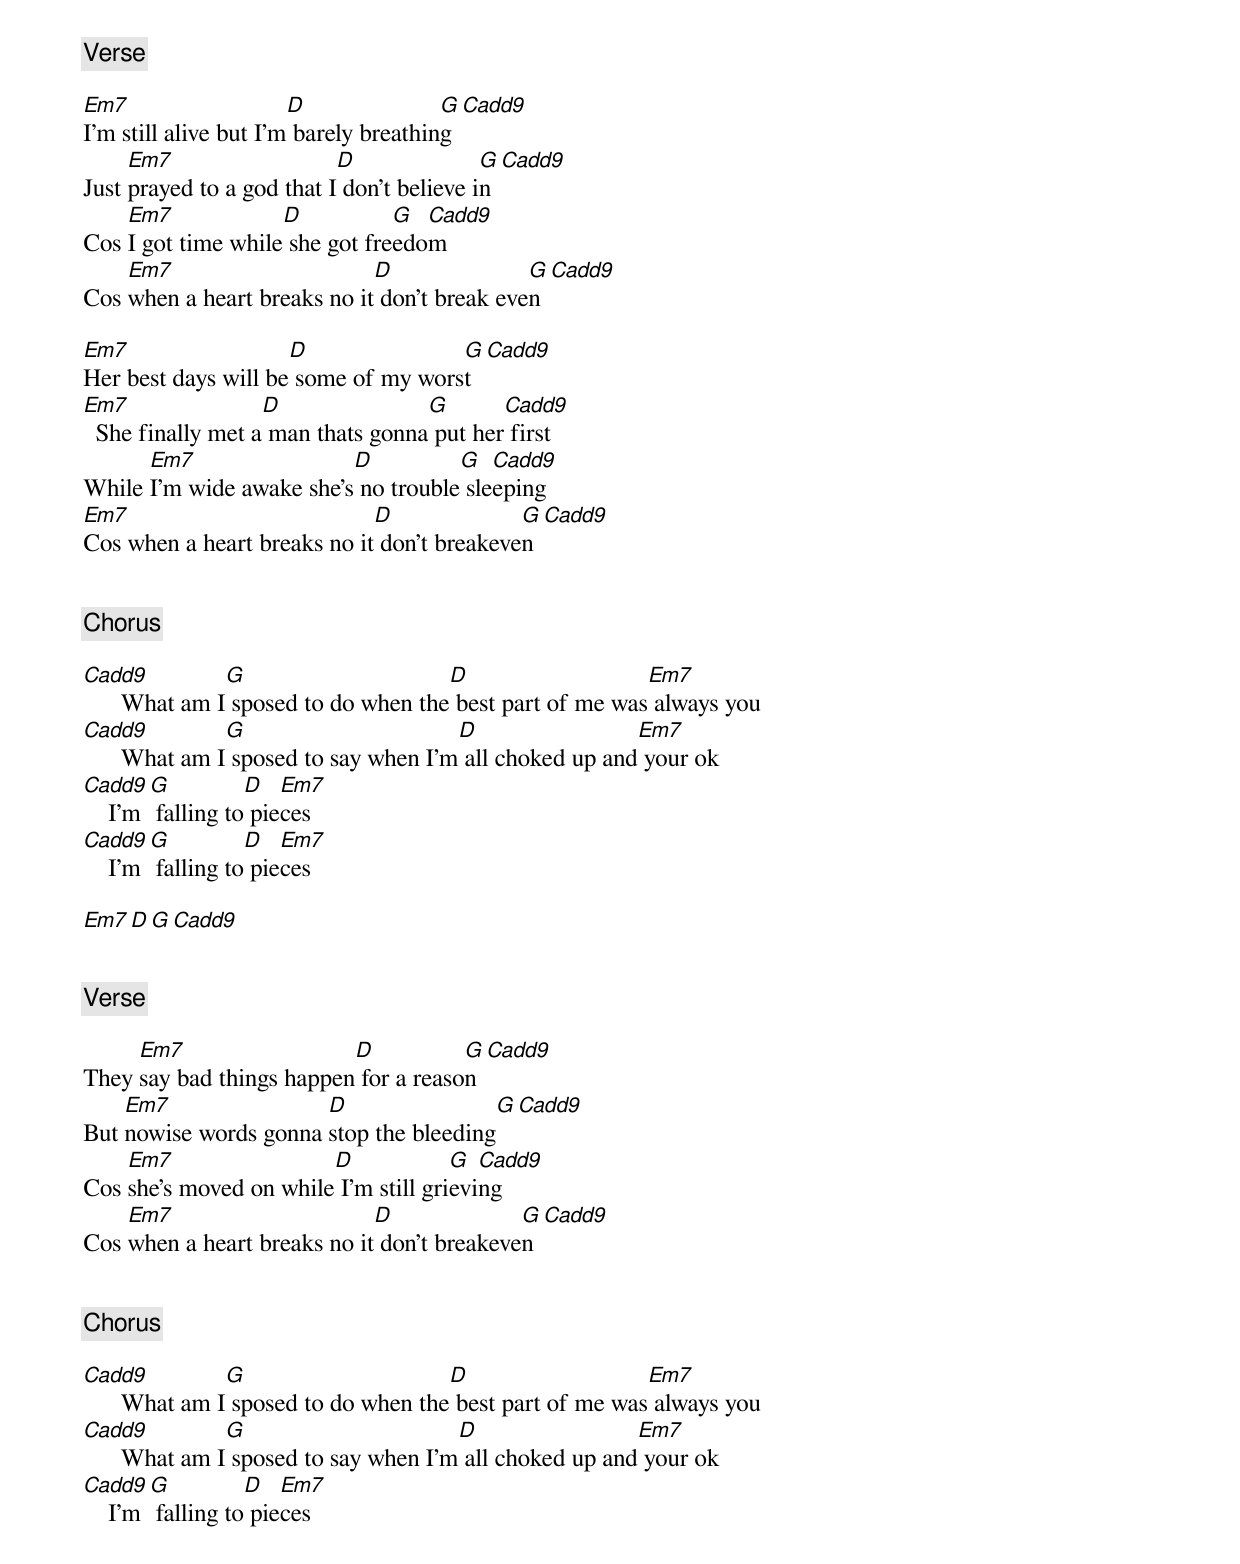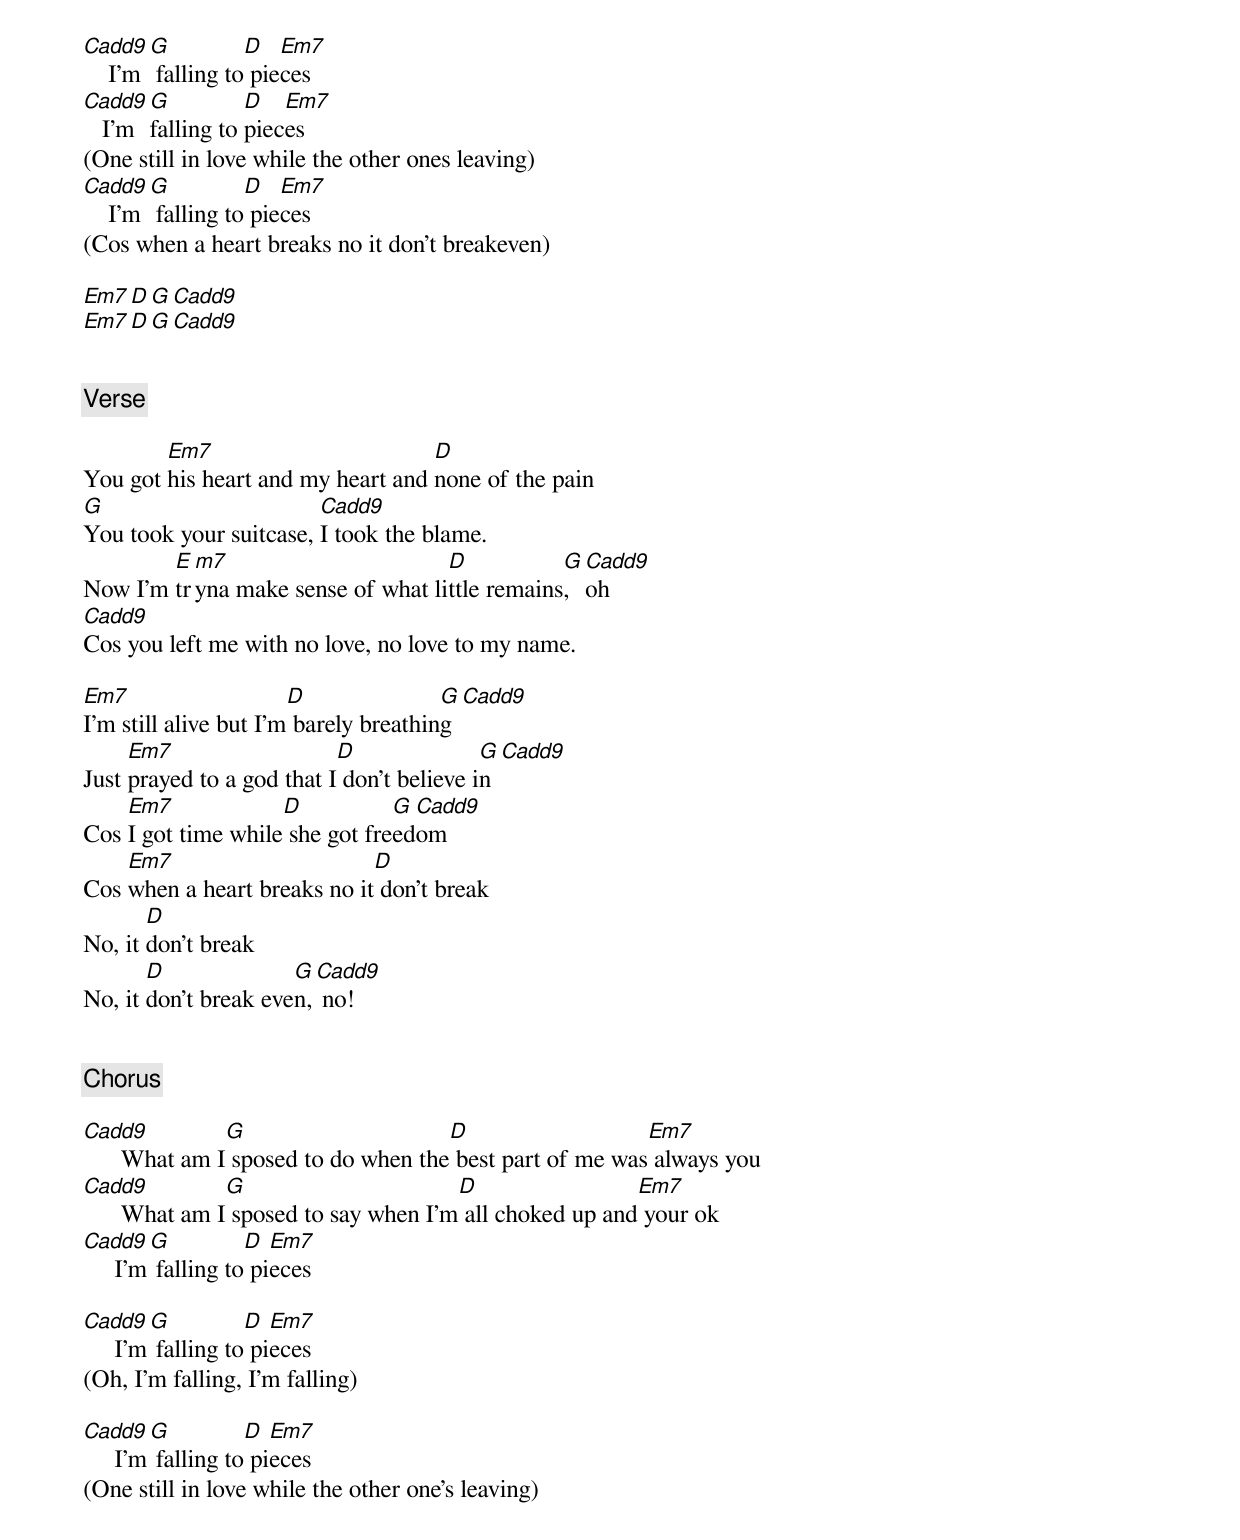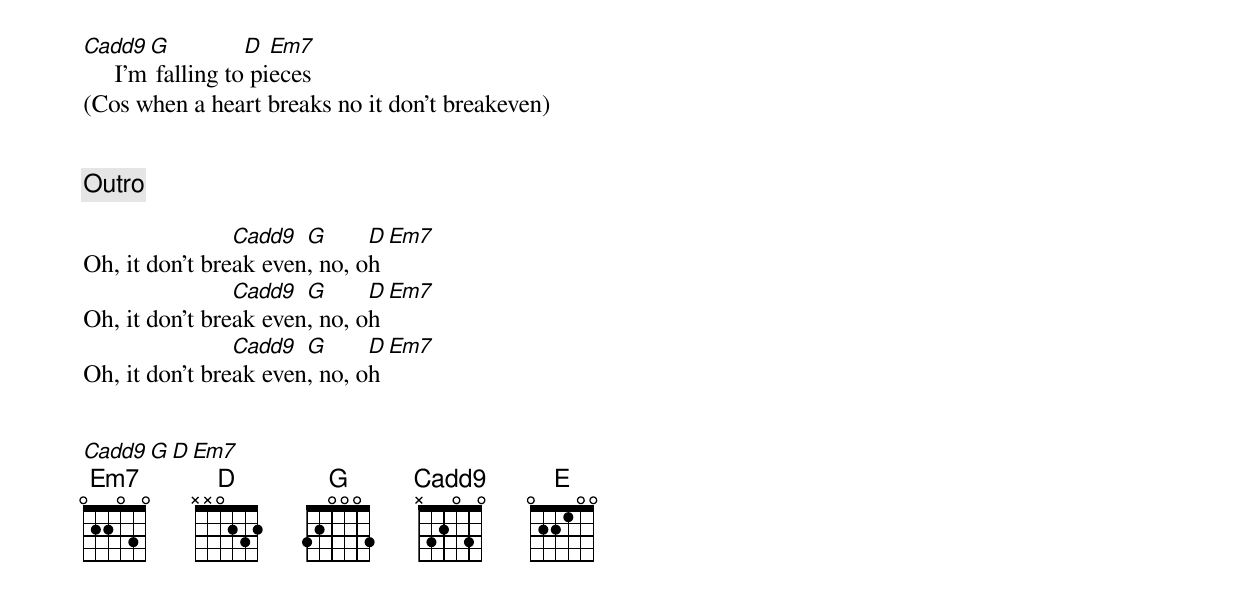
[Verse]

Em7                    D               G    Cadd9
I'm still alive but I'm barely breathing
     Em7                   D               G    Cadd9
Just prayed to a god that I don't believe in
    Em7             D           G  Cadd9
Cos I got time while she got freedom
    Em7                      D               G    Cadd9
Cos when a heart breaks no it don't break even

Em7                  D               G    Cadd9
Her best days will be some of my worst
Em7                D               G       Cadd9
  She finally met a man thats gonna put her first
      Em7                 D          G   Cadd9
While I'm wide awake she's no trouble sleeping
Em7                          D              G    Cadd9
Cos when a heart breaks no it don't breakeven


[Chorus]

Cadd9          G                     D                   Em7
      What am I sposed to do when the best part of me was always you
Cadd9          G                      D                 Em7
      What am I sposed to say when I'm all choked up and your ok
Cadd9  G          D   Em7
    I'm falling to pieces
Cadd9  G          D   Em7
    I'm falling to pieces

Em7  D  G  Cadd9


[Verse]

     Em7                  D           G    Cadd9
They say bad things happen for a reason
    Em7                D                G    Cadd9
But nowise words gonna stop the bleeding
    Em7                 D             G  Cadd9
Cos she's moved on while I'm still grieving
    Em7                      D              G  Cadd9
Cos when a heart breaks no it don't breakeven


[Chorus]

Cadd9          G                     D                   Em7
      What am I sposed to do when the best part of me was always you
Cadd9          G                      D                 Em7
      What am I sposed to say when I'm all choked up and your ok
Cadd9  G          D   Em7
    I'm falling to pieces
Cadd9  G          D   Em7
    I'm falling to pieces
Cadd9  G          D   Em7
   I'm falling to pieces
(One still in love while the other ones leaving)
Cadd9  G          D   Em7
    I'm falling to pieces
(Cos when a heart breaks no it don't breakeven)

Em7  D  G  Cadd9
Em7  D  G  Cadd9


[Verse]

        Em7                        D
You got his heart and my heart and none of the pain
G                       Cadd9
You took your suitcase, I took the blame.
        E m7                       D           G Cadd9
Now I'm tryna make sense of what little remains, oh
Cadd9
Cos you left me with no love, no love to my name.

Em7                    D               G    Cadd9
I'm still alive but I'm barely breathing
     Em7                   D               G   Cadd9
Just prayed to a god that I don't believe in
    Em7             D           G Cadd9
Cos I got time while she got freedom
    Em7                      D
Cos when a heart breaks no it don't break
       D
No, it don't break
       D              G Cadd9
No, it don't break even, no!


[Chorus]

Cadd9          G                     D                   Em7
      What am I sposed to do when the best part of me was always you
Cadd9          G                      D                 Em7
      What am I sposed to say when I'm all choked up and your ok
Cadd9   G          D  Em7
     I'm falling to pieces

Cadd9   G          D  Em7
     I'm falling to pieces
(Oh, I'm falling, I'm falling)

Cadd9   G          D  Em7
     I'm falling to pieces
(One still in love while the other one's leaving)

Cadd9   G          D  Em7
     I'm falling to pieces
(Cos when a heart breaks no it don't breakeven)


[Outro]

                Cadd9  G      D  Em7
Oh, it don't break even, no, oh
                Cadd9  G      D  Em7
Oh, it don't break even, no, oh
                Cadd9  G      D  Em7
Oh, it don't break even, no, oh


Cadd9  G  D  Em7
